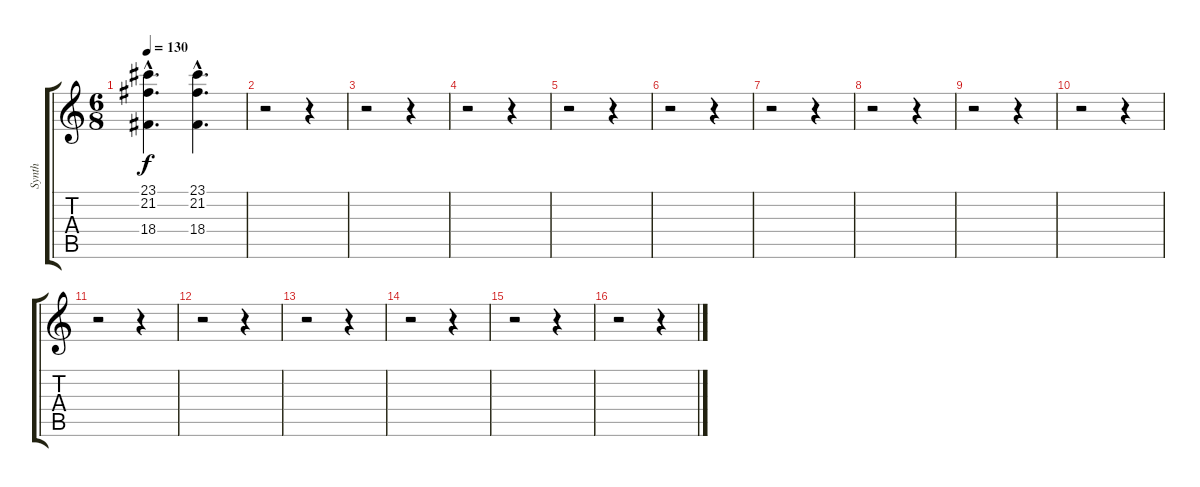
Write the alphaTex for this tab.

\track ("Synth" "Synth") {instrument orchestrahit}
\staff {score tabs}
\tuning (D4 A3 F3 C3 G2 C2) {hide}
\ts (6 8)
\tempo 130
\clef g2
\ks c
(23.1{hac} 21.2{hac} 18.4{hac}).4{d dy f} (23.1{hac} 21.2{hac} 18.4{hac}).4{d} |
\section ("" "")
r.2 r.4 |
r.2 r.4 |
r.2 r.4 |
r.2 r.4 |
r.2 r.4 |
r.2 r.4 |
r.2 r.4 |
r.2 r.4 |
\section ("" "")
r.2 r.4 |
r.2 r.4 |
r.2 r.4 |
r.2 r.4 |
\section ("" "")
r.2 r.4 |
r.2 r.4 |
r.2 r.4
